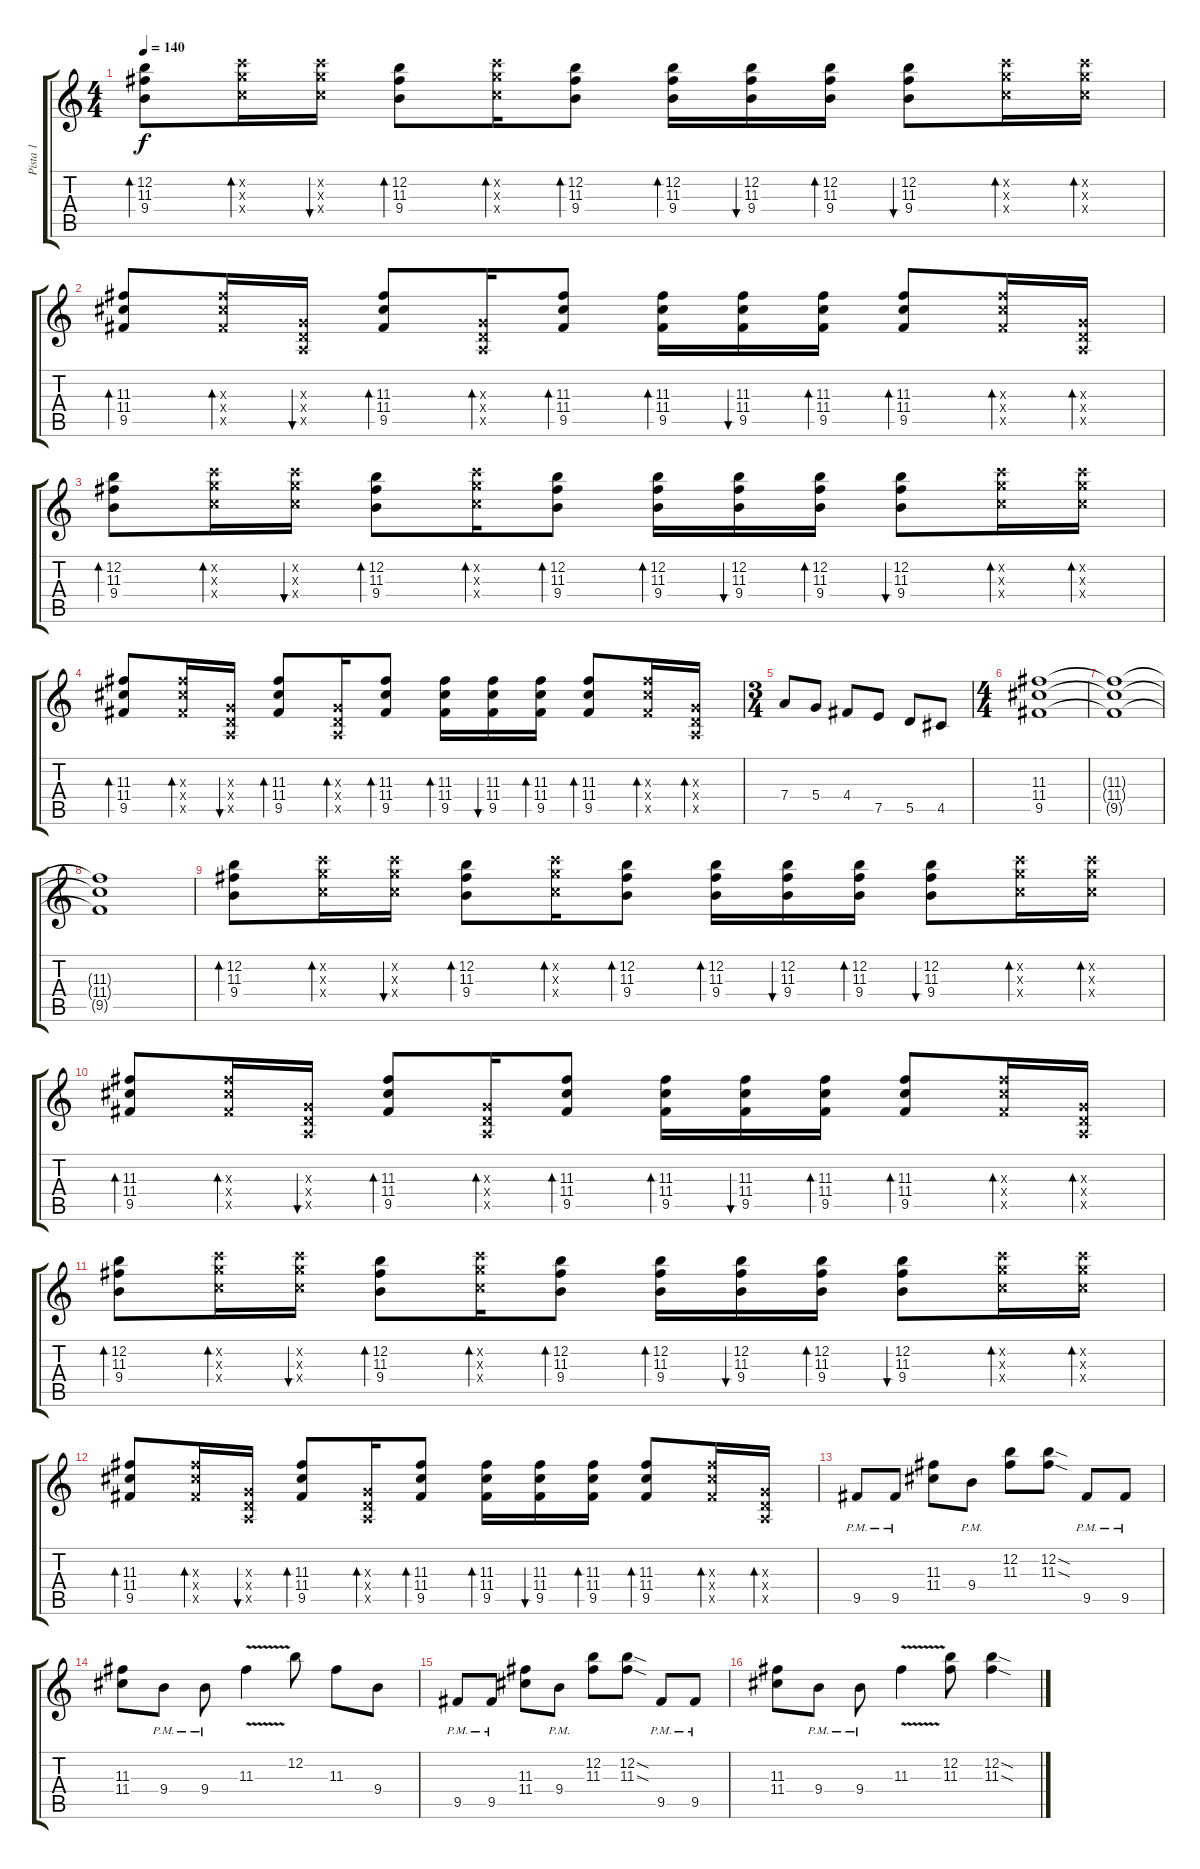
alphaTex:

\track ("Pista 1" "Pista 1") {instrument overdrivenguitar}
\staff {score tabs}
\tuning (E4 B3 G3 D3 A2 E2) {hide}
\ts (4 4)
\tempo 140
\clef g2
\ks c
(12.2 11.3 9.4).8{bd 60 dy f} (13.2{x} 12.3{x} 10.4{x}).16{bd 60} (13.2{x} 12.3{x} 10.4{x}).16{bu 60} (12.2 11.3 9.4).8{bd 60} (13.2{x} 12.3{x} 10.4{x}).16{bd 60} (12.2 11.3 9.4).8{bd 60} (12.2 11.3 9.4).16{bd 60} (12.2 11.3 9.4).16{bu 60} (12.2 11.3 9.4).16{bd 60} (12.2 11.3 9.4).8{bu 60} (13.2{x} 12.3{x} 10.4{x}).16{bd 60} (13.2{x} 12.3{x} 10.4{x}).16{bd 60} |
(11.3 11.4 9.5).8{bd 60} (11.3{x} 11.4{x} 9.5{x}).16{bd 60} (0.3{x} 0.4{x} 0.5{x}).16{bu 60} (11.3 11.4 9.5).8{bd 60} (0.3{x} 0.4{x} 0.5{x}).16{bd 60} (11.3 11.4 9.5).8{bd 60} (11.3 11.4 9.5).16{bd 60} (11.3 11.4 9.5).16{bu 60} (11.3 11.4 9.5).16{bd 60} (11.3 11.4 9.5).8{bd 60} (11.3{x} 11.4{x} 9.5{x}).16{bd 60} (0.3{x} 0.4{x} 0.5{x}).16{bd 60} |
(12.2 11.3 9.4).8{bd 60} (13.2{x} 12.3{x} 10.4{x}).16{bd 60} (13.2{x} 12.3{x} 10.4{x}).16{bu 60} (12.2 11.3 9.4).8{bd 60} (13.2{x} 12.3{x} 10.4{x}).16{bd 60} (12.2 11.3 9.4).8{bd 60} (12.2 11.3 9.4).16{bd 60} (12.2 11.3 9.4).16{bu 60} (12.2 11.3 9.4).16{bd 60} (12.2 11.3 9.4).8{bu 60} (13.2{x} 12.3{x} 10.4{x}).16{bd 60} (13.2{x} 12.3{x} 10.4{x}).16{bd 60} |
(11.3 11.4 9.5).8{bd 60} (11.3{x} 11.4{x} 9.5{x}).16{bd 60} (0.3{x} 0.4{x} 0.5{x}).16{bu 60} (11.3 11.4 9.5).8{bd 60} (0.3{x} 0.4{x} 0.5{x}).16{bd 60} (11.3 11.4 9.5).8{bd 60} (11.3 11.4 9.5).16{bd 60} (11.3 11.4 9.5).16{bu 60} (11.3 11.4 9.5).16{bd 60} (11.3 11.4 9.5).8{bd 60} (11.3{x} 11.4{x} 9.5{x}).16{bd 60} (0.3{x} 0.4{x} 0.5{x}).16{bd 60} |
\ts (3 4)
7.4.8 5.4.8 4.4.8 7.5.8 5.5.8 4.5.8 |
\ts (4 4)
(11.3 11.4 9.5).1 |
(11.3{t} 11.4{t} 9.5{t}).1 |
(11.3{t} 11.4{t} 9.5{t}).1 |
(12.2 11.3 9.4).8{bd 60} (13.2{x} 12.3{x} 10.4{x}).16{bd 60} (13.2{x} 12.3{x} 10.4{x}).16{bu 60} (12.2 11.3 9.4).8{bd 60} (13.2{x} 12.3{x} 10.4{x}).16{bd 60} (12.2 11.3 9.4).8{bd 60} (12.2 11.3 9.4).16{bd 60} (12.2 11.3 9.4).16{bu 60} (12.2 11.3 9.4).16{bd 60} (12.2 11.3 9.4).8{bu 60} (13.2{x} 12.3{x} 10.4{x}).16{bd 60} (13.2{x} 12.3{x} 10.4{x}).16{bd 60} |
(11.3 11.4 9.5).8{bd 60} (11.3{x} 11.4{x} 9.5{x}).16{bd 60} (0.3{x} 0.4{x} 0.5{x}).16{bu 60} (11.3 11.4 9.5).8{bd 60} (0.3{x} 0.4{x} 0.5{x}).16{bd 60} (11.3 11.4 9.5).8{bd 60} (11.3 11.4 9.5).16{bd 60} (11.3 11.4 9.5).16{bu 60} (11.3 11.4 9.5).16{bd 60} (11.3 11.4 9.5).8{bd 60} (11.3{x} 11.4{x} 9.5{x}).16{bd 60} (0.3{x} 0.4{x} 0.5{x}).16{bd 60} |
(12.2 11.3 9.4).8{bd 60} (13.2{x} 12.3{x} 10.4{x}).16{bd 60} (13.2{x} 12.3{x} 10.4{x}).16{bu 60} (12.2 11.3 9.4).8{bd 60} (13.2{x} 12.3{x} 10.4{x}).16{bd 60} (12.2 11.3 9.4).8{bd 60} (12.2 11.3 9.4).16{bd 60} (12.2 11.3 9.4).16{bu 60} (12.2 11.3 9.4).16{bd 60} (12.2 11.3 9.4).8{bu 60} (13.2{x} 12.3{x} 10.4{x}).16{bd 60} (13.2{x} 12.3{x} 10.4{x}).16{bd 60} |
(11.3 11.4 9.5).8{bd 60} (11.3{x} 11.4{x} 9.5{x}).16{bd 60} (0.3{x} 0.4{x} 0.5{x}).16{bu 60} (11.3 11.4 9.5).8{bd 60} (0.3{x} 0.4{x} 0.5{x}).16{bd 60} (11.3 11.4 9.5).8{bd 60} (11.3 11.4 9.5).16{bd 60} (11.3 11.4 9.5).16{bu 60} (11.3 11.4 9.5).16{bd 60} (11.3 11.4 9.5).8{bd 60} (11.3{x} 11.4{x} 9.5{x}).16{bd 60} (0.3{x} 0.4{x} 0.5{x}).16{bd 60} |
9.5{pm}.8 9.5{pm}.8 (11.3 11.4).8 9.4{pm}.8 (12.2 11.3).8 (12.2{sod} 11.3{sod}).8 9.5{pm}.8 9.5{pm}.8 |
(11.3 11.4).8 9.4{pm}.8 9.4{pm}.8 11.3{v}.4 12.2.8 11.3.8 9.4.8 |
9.5{pm}.8 9.5{pm}.8 (11.3 11.4).8 9.4{pm}.8 (12.2 11.3).8 (12.2{sod} 11.3{sod}).8 9.5{pm}.8 9.5{pm}.8 |
(11.3 11.4).8 9.4{pm}.8 9.4{pm}.8 11.3{v}.4 (12.2 11.3).8 (12.2{sod} 11.3{sod}).4
